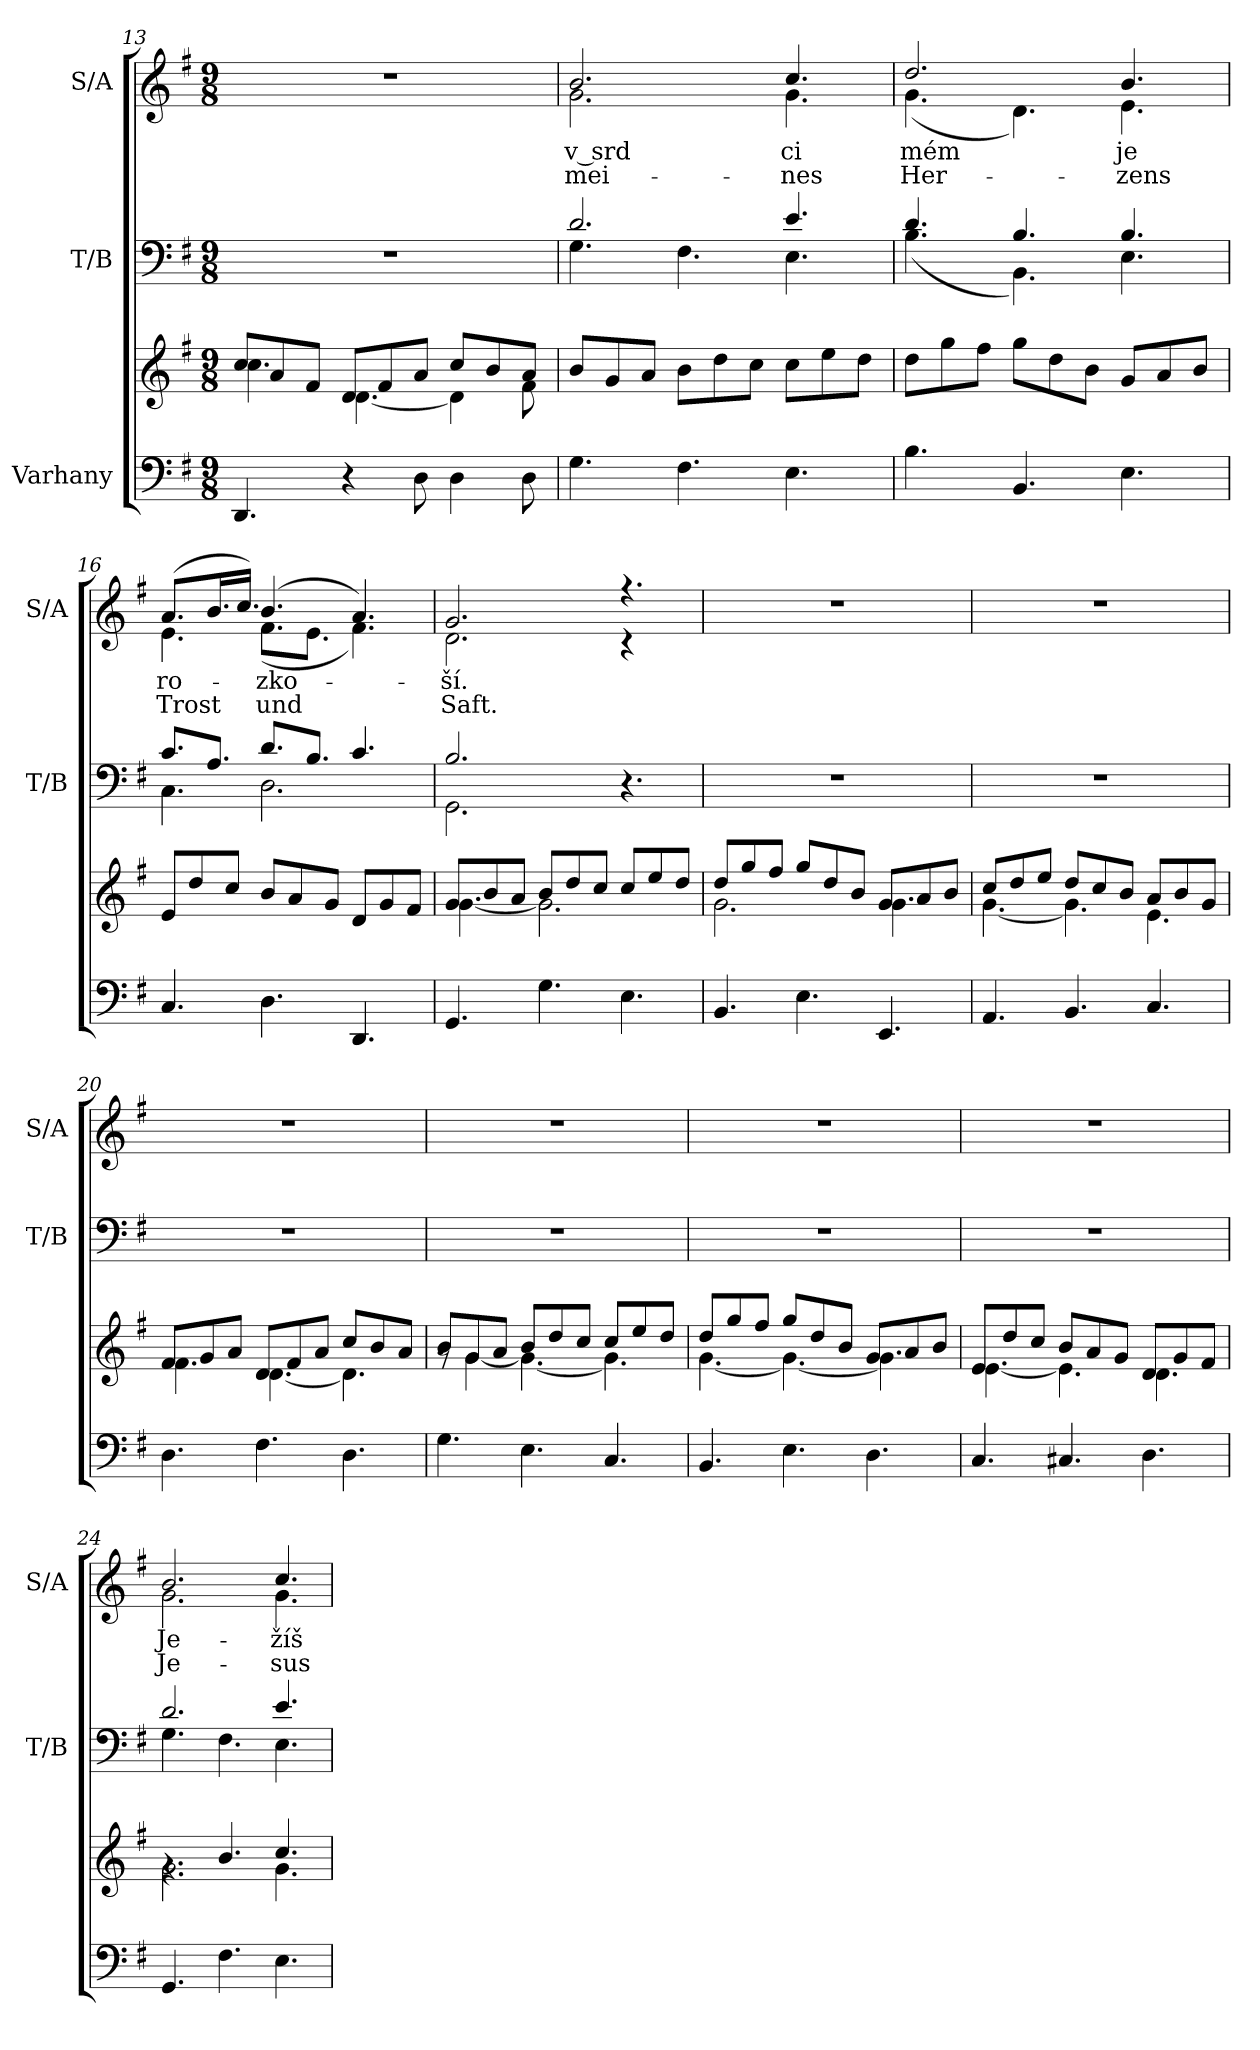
**kern	**kern	**kern	**kern	**text	**text
*part3	*part3	*part2	*part1	*part1	*part1
*staff4	*staff3	*staff2	*staff1	*staff1	*staff1
*I"Varhany	*	*I"T/B	*I"S/A	*	*
*	*	*I'T/B	*I'S/A	*	*
!!LO:PB:g=z
*clefF4	*clefG2	*clefF4	*clefG2	*	*
*k[f#]	*k[f#]	*k[f#]	*k[f#]	*	*
*M9/8	*M9/8	*M9/8	*M9/8	*	*
=13	=13	=13	=13	=13	=13
*	*^	*	*	*	*
4.DD/	8cc/L	4.cc\	8%9r	8%9r	.	.
.	8a/	.	.	.	.	.
.	8f#/J	.	.	.	.	.
4r	8d/L	[4.d\	.	.	.	.
.	8f#/	.	.	.	.	.
8D\	8a/J	.	.	.	.	.
4D\	8cc/L	4d\]	.	.	.	.
.	8b/	.	.	.	.	.
8D\	8a/J	8f#\	.	.	.	.
*	*v	*v	*	*	*	*
=14	=14	=14	=14	=14	=14
*	*	*^	*^	*	*
4.G\	8b/L	2.d/	4.G\	2.b/	2.g\	v srd	mei-
.	8g/	.	.	.	.	.	.
.	8a/J	.	.	.	.	.	.
4.F#\	8b\L	.	4.F#\	.	.	.	.
.	8dd\	.	.	.	.	.	.
.	8cc\J	.	.	.	.	.	.
4.E\	8cc\L	4.e/	4.E\	4.cc/	4.g\	-ci	-nes
.	8ee\	.	.	.	.	.	.
.	8dd\J	.	.	.	.	.	.
=15	=15	=15	=15	=15	=15	=15	=15
4.B\	8dd\L	4.d/	(4.B\	2.dd/	(4.g\	mém	Her-
.	8gg\	.	.	.	.	.	.
.	8ff#\J	.	.	.	.	.	.
4.BB/	8gg\L	4.B/	4.BB\)	.	4.d\)	.	.
.	8dd\	.	.	.	.	.	.
.	8b\J	.	.	.	.	.	.
4.E\	8g/L	4.B/	4.E\	4.b/	4.e\	je	-zens
.	8a/	.	.	.	.	.	.
.	8b/J	.	.	.	.	.	.
=16	=16	=16	=16	=16	=16	=16	=16
4.C/	8e/L	8.c/L	4.C\	(8.a/L	4.e\	ro-	Trost
.	8dd/	.	.	.	.	.	.
.	.	8.A/J	.	16.b/L	.	.	.
.	8cc/J	.	.	.	.	.	.
.	.	.	.	16.cc/JJ)	.	.	.
4.D\	8b/L	8.d/L	2.D\	(4.b/	(8.f#\L	-zko-	und
.	8a/	.	.	.	.	.	.
.	.	8.B/J	.	.	8.e\J	.	.
.	8g/J	.	.	.	.	.	.
4.DD/	8d/L	4.c/	.	4.a/)	4.f#\)	.	.
.	8g/	.	.	.	.	.	.
.	8f#/J	.	.	.	.	.	.
!!LO:LB:g=z	!!
=17	=17	=17	=17	=17	=17	=17	=17
*	*^	*	*	*	*	*	*
4.GG/	8g/L	[4.g\	2.B/	2.GG\	2.g/	2.d\	-ší.	Saft.
.	8b/	.	.	.	.	.	.	.
.	8a/J	.	.	.	.	.	.	.
4.G\	8b/L	2.g\]	.	.	.	.	.	.
.	8dd/	.	.	.	.	.	.	.
.	8cc/J	.	.	.	.	.	.	.
4.E\	8cc/L	.	4.r	4.ryy	4.r	4r	.	.
.	8ee/	.	.	.	.	.	.	.
.	8dd/J	.	.	.	.	8ryy	.	.
*	*	*	*v	*v	*	*	*	*
*	*	*	*	*v	*v	*	*
=18	=18	=18	=18	=18	=18	=18
4.BB/	8dd/L	2.g\	8%9r	8%9r	.	.
.	8gg/	.	.	.	.	.
.	8ff#/J	.	.	.	.	.
4.E\	8gg/L	.	.	.	.	.
.	8dd/	.	.	.	.	.
.	8b/J	.	.	.	.	.
4.EE/	8g/L	4.g\	.	.	.	.
.	8a/	.	.	.	.	.
.	8b/J	.	.	.	.	.
=19	=19	=19	=19	=19	=19	=19
4.AA/	8cc/L	[4.g\	8%9r	8%9r	.	.
.	8dd/	.	.	.	.	.
.	8ee/J	.	.	.	.	.
4.BB/	8dd/L	4.g\]	.	.	.	.
.	8cc/	.	.	.	.	.
.	8b/J	.	.	.	.	.
4.C/	8a/L	4.e\	.	.	.	.
.	8b/	.	.	.	.	.
.	8g/J	.	.	.	.	.
=20	=20	=20	=20	=20	=20	=20
4.D\	8f#/L	4.f#\	8%9r	8%9r	.	.
.	8g/	.	.	.	.	.
.	8a/J	.	.	.	.	.
4.F#\	8d/L	[4.d\	.	.	.	.
.	8f#/	.	.	.	.	.
.	8a/J	.	.	.	.	.
4.D\	8cc/L	4.d\]	.	.	.	.
.	8b/	.	.	.	.	.
.	8a/J	.	.	.	.	.
!!LO:LB:g=z
=21	=21	=21	=21	=21	=21	=21
4.G\	8b/L	8rg	8%9r	8%9r	.	.
.	8g/	[4g\	.	.	.	.
.	8a/J	.	.	.	.	.
4.E\	8b/L	4.g\_	.	.	.	.
.	8dd/	.	.	.	.	.
.	8cc/J	.	.	.	.	.
4.C/	8cc/L	4.g\]	.	.	.	.
.	8ee/	.	.	.	.	.
.	8dd/J	.	.	.	.	.
=22	=22	=22	=22	=22	=22	=22
4.BB/	8dd/L	[4.g\	8%9r	8%9r	.	.
.	8gg/	.	.	.	.	.
.	8ff#/J	.	.	.	.	.
4.E\	8gg/L	4.g\_	.	.	.	.
.	8dd/	.	.	.	.	.
.	8b/J	.	.	.	.	.
4.D\	8g/L	4.g\]	.	.	.	.
.	8a/	.	.	.	.	.
.	8b/J	.	.	.	.	.
=23	=23	=23	=23	=23	=23	=23
4.C/	8e/L	[4.e\	8%9r	8%9r	.	.
.	8dd/	.	.	.	.	.
.	8cc/J	.	.	.	.	.
4.C#X/	8b/L	4.e\]	.	.	.	.
.	8a/	.	.	.	.	.
.	8g/J	.	.	.	.	.
4.D\	8d/L	4.d\	.	.	.	.
.	8g/	.	.	.	.	.
.	8f#/J	.	.	.	.	.
=24	=24	=24	=24	=24	=24	=24
*	*	*	*^	*^	*	*
4.GG/	4.rg	2.g\	2.d/	4.G\	2.b/	2.g\	Je-	Je-
4.F#\	4.b/	.	.	4.F#\	.	.	.	.
4.E\	4.cc/	4.g\	4.e/	4.E\	4.cc/	4.g\	-žíš	-sus
*	*v	*v	*	*	*v	*v	*	*
*	*	*v	*v	*	*	*
=	=	=	=	=	=
*-	*-	*-	*-	*-	*-
